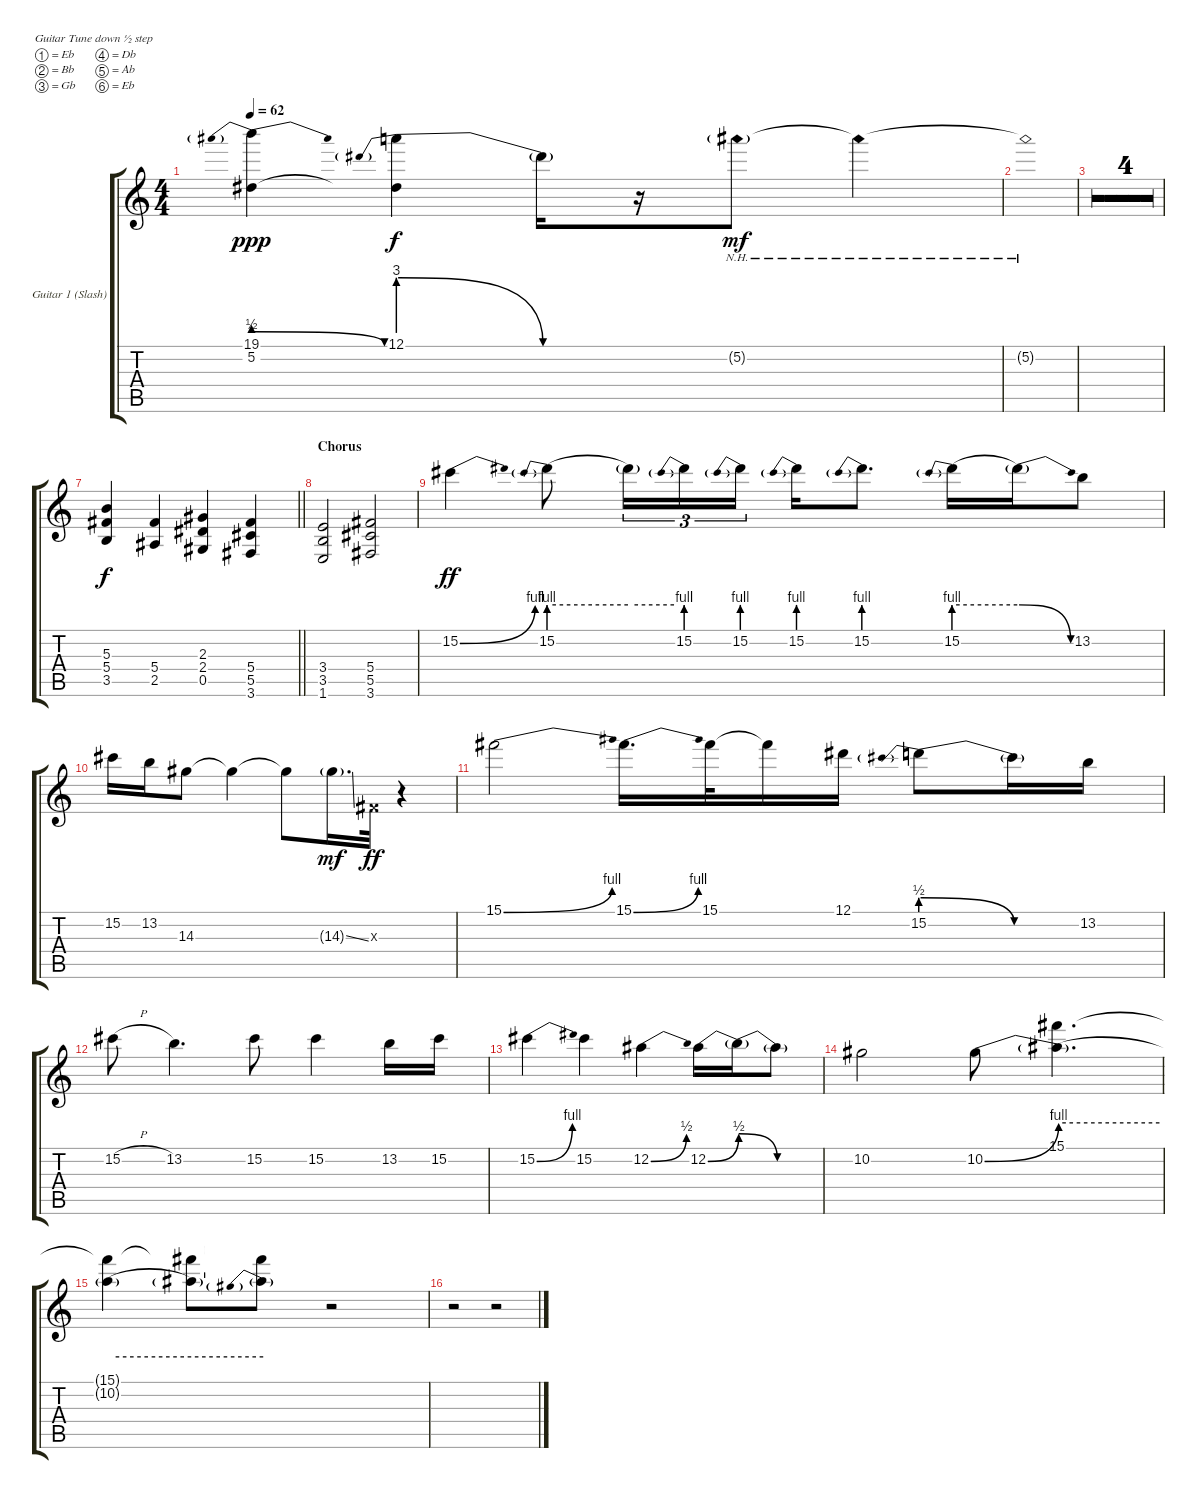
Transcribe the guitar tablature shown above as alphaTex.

\multiTrackTrackNamePolicy allsystems
\firstSystemTrackNameMode fullname
\firstSystemTrackNameOrientation horizontal
\otherSystemsTrackNameOrientation horizontal
\chordDiagramsInScore
\track ("Guitar 1 (Slash)" "E-Gt") {multiBarRest instrument overdrivenguitar}
\staff {score tabs}
\tuning (Eb4 Bb3 Gb3 Db3 Ab2 Eb2)
\ts (4 4)
\tempo 62
\clef g2
\ks c
(19.1{be (prebendrelease 0 2 60 0)} 5.2).4{dy ppp} (12.1{be (prebendrelease 0 12 60 0)} 5.2{t}).4{dy f} 12.1{be (hold 0 0 60 0) t}.16 r.16 5.2{nh g}.8{dy mf} 5.2{nh t}.4 |
5.2{nh t}.1 |
r.1 |
r.1 |
r.1 |
r.1 |
\barLineRight lightlight
(5.3 5.4 3.5).4{dy f} (5.4 2.5).4 (2.3 2.4 0.5).4 (5.4 5.5 3.6).4 |
\section ("" "Chorus")
(3.4 3.5 1.6).2 (5.4 5.5 3.6).2 |
15.2{be (bend 0 0 60 4)}.4{dy ff} 15.2{be (prebend 0 4 60 4)}.8 15.2{be (hold 0 4 60 4) t}.16{tu (3 2)} 15.2{be (prebend 0 4 60 4)}.16{tu (3 2)} 15.2{be (prebend 0 4 60 4)}.16{tu (3 2)} 15.2{be (prebend 0 4 60 4)}.16 15.2{be (prebend 0 4 60 4)}.8{d} 15.2{be (prebend 0 4 60 4)}.16 15.2{be (release 0 4 60 0) t}.16 13.2.8 |
15.2.16 13.2.16 14.3.8 14.3{t}.4 14.3{t}.8 14.3{ss g}.16{d dy mf} 0.3{x}.32{dy ff} r.4 |
15.1{be (bend 0 0 60 4)}.2 15.1{be (bend 0 0 60 4)}.16{d} 15.1.32 15.1{t}.16 12.1.16 15.2{be (prebendrelease 0 2 60 0)}.8 15.2{be (hold 0 0 60 0) t}.16 13.2.16 |
15.2{h}.8 13.2.4{d} 15.2.8 15.2.4 13.2.16 15.2.16 |
15.2{be (bend 0 0 60 4)}.4 15.2.4 12.2{be (bend 0 0 60 2)}.4 12.2{be (bend 0 0 60 2)}.16 12.2{be (release 0 2 60 0) t}.16 12.2{be (hold 0 0 60 0) t}.8 |
10.2.2 10.2{be (bend 0 0 60 4)}.8 (15.1 10.2{be (hold 0 4 60 4) t}).4{d} |
(15.1{t} 10.2{be (hold 0 4 60 4) t}).4 (15.1{t} 10.2{t}).8 (15.1{t} 10.2{be (prebend 0 4 60 4) t}).8 r.2 |
r.2 r.2
